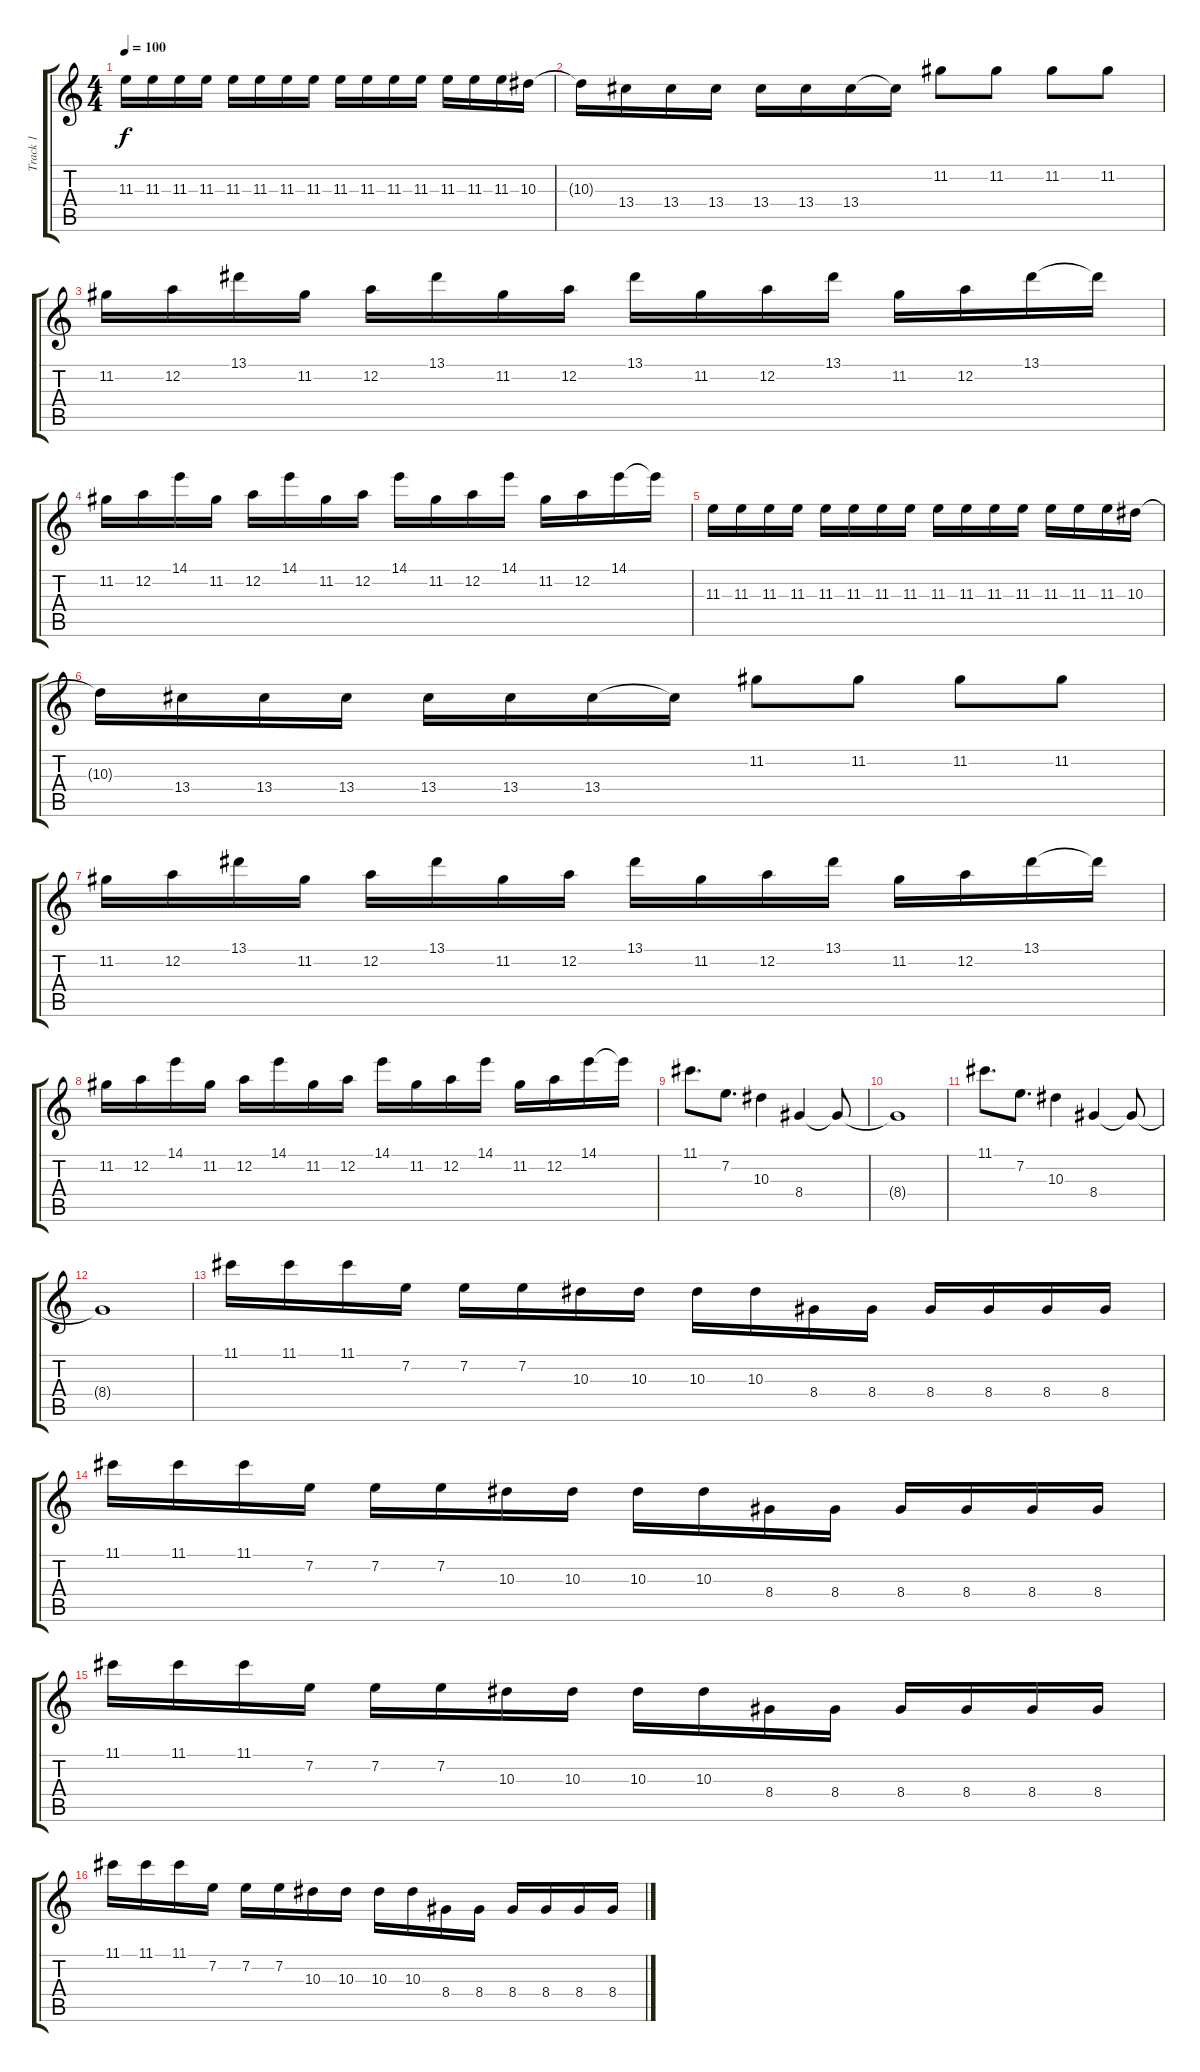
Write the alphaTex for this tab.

\track ("Track 1" "Track 1") {instrument distortionguitar}
\staff {score tabs}
\tuning (D4 A3 F3 C3 G2 C2) {hide}
\ts (4 4)
\tempo 100
\clef g2
\ks c
11.3.16{dy f} 11.3.16 11.3.16 11.3.16 11.3.16 11.3.16 11.3.16 11.3.16 11.3.16 11.3.16 11.3.16 11.3.16 11.3.16 11.3.16 11.3.16 10.3.16 |
10.3{t}.16 13.4.16 13.4.16 13.4.16 13.4.16 13.4.16 13.4.16 13.4{t}.16 11.2.8 11.2.8 11.2.8 11.2.8 |
11.2.16 12.2.16 13.1.16 11.2.16 12.2.16 13.1.16 11.2.16 12.2.16 13.1.16 11.2.16 12.2.16 13.1.16 11.2.16 12.2.16 13.1.16 13.1{t}.16 |
11.2.16 12.2.16 14.1.16 11.2.16 12.2.16 14.1.16 11.2.16 12.2.16 14.1.16 11.2.16 12.2.16 14.1.16 11.2.16 12.2.16 14.1.16 14.1{t}.16 |
11.3.16 11.3.16 11.3.16 11.3.16 11.3.16 11.3.16 11.3.16 11.3.16 11.3.16 11.3.16 11.3.16 11.3.16 11.3.16 11.3.16 11.3.16 10.3.16 |
10.3{t}.16 13.4.16 13.4.16 13.4.16 13.4.16 13.4.16 13.4.16 13.4{t}.16 11.2.8 11.2.8 11.2.8 11.2.8 |
11.2.16 12.2.16 13.1.16 11.2.16 12.2.16 13.1.16 11.2.16 12.2.16 13.1.16 11.2.16 12.2.16 13.1.16 11.2.16 12.2.16 13.1.16 13.1{t}.16 |
11.2.16 12.2.16 14.1.16 11.2.16 12.2.16 14.1.16 11.2.16 12.2.16 14.1.16 11.2.16 12.2.16 14.1.16 11.2.16 12.2.16 14.1.16 14.1{t}.16 |
11.1.8{d} 7.2.8{d} 10.3.4 8.4.4 8.4{t}.8 |
8.4{t}.1 |
11.1.8{d} 7.2.8{d} 10.3.4 8.4.4 8.4{t}.8 |
8.4{t}.1 |
11.1.16 11.1.16 11.1.16 7.2.16 7.2.16 7.2.16 10.3.16 10.3.16 10.3.16 10.3.16 8.4.16 8.4.16 8.4.16 8.4.16 8.4.16 8.4.16 |
11.1.16 11.1.16 11.1.16 7.2.16 7.2.16 7.2.16 10.3.16 10.3.16 10.3.16 10.3.16 8.4.16 8.4.16 8.4.16 8.4.16 8.4.16 8.4.16 |
11.1.16 11.1.16 11.1.16 7.2.16 7.2.16 7.2.16 10.3.16 10.3.16 10.3.16 10.3.16 8.4.16 8.4.16 8.4.16 8.4.16 8.4.16 8.4.16 |
11.1.16 11.1.16 11.1.16 7.2.16 7.2.16 7.2.16 10.3.16 10.3.16 10.3.16 10.3.16 8.4.16 8.4.16 8.4.16 8.4.16 8.4.16 8.4.16
